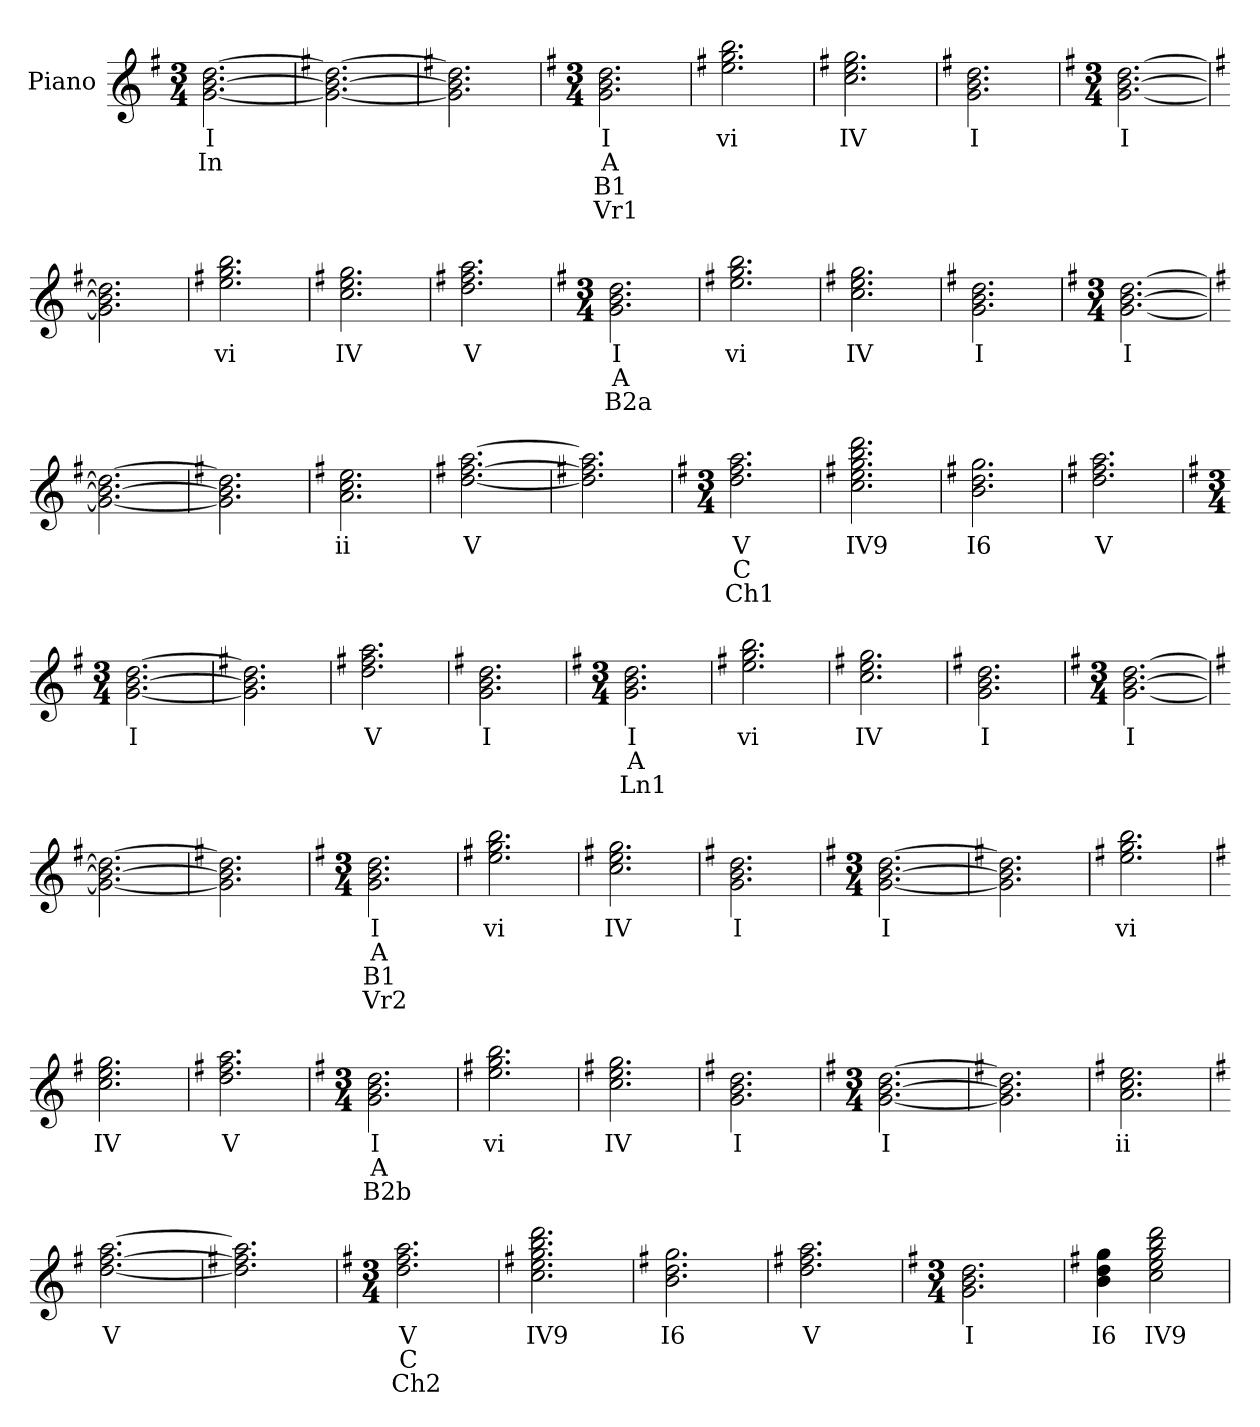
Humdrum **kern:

**kern	**text	**text	**text	**text
*part1	*part1	*part1	*part1	*part1
*staff1	*staff1	*staff1	*staff1	*staff1
*I"Piano	*	*	*	*
*I'Pno	*	*	*	*
*k[f#]	*	*	*	*
*G:	*	*	*	*
*M3/4	*	*	*	*
=	=	=	=	=
[2.g [2.b [2.dd	I	In	.	.
=	=	=	=	=
*k[f#]	*	*	*	*
*G:	*	*	*	*
2.g_ 2.b_ 2.dd_	.	.	.	.
=	=	=	=	=
*k[f#]	*	*	*	*
*G:	*	*	*	*
2.g] 2.b] 2.dd]	.	.	.	.
=	=	=	=	=
*k[f#]	*	*	*	*
*G:	*	*	*	*
*M3/4	*	*	*	*
2.g 2.b 2.dd	I	A	B1	Vr1
=	=	=	=	=
*k[f#]	*	*	*	*
*G:	*	*	*	*
2.ee 2.gg 2.bb	vi	.	.	.
=	=	=	=	=
*k[f#]	*	*	*	*
*G:	*	*	*	*
2.cc 2.ee 2.gg	IV	.	.	.
=	=	=	=	=
*k[f#]	*	*	*	*
*G:	*	*	*	*
2.g 2.b 2.dd	I	.	.	.
=	=	=	=	=
*k[f#]	*	*	*	*
*G:	*	*	*	*
*M3/4	*	*	*	*
[2.g [2.b [2.dd	I	.	.	.
=	=	=	=	=
*k[f#]	*	*	*	*
*G:	*	*	*	*
2.g] 2.b] 2.dd]	.	.	.	.
=	=	=	=	=
*k[f#]	*	*	*	*
*G:	*	*	*	*
2.ee 2.gg 2.bb	vi	.	.	.
=	=	=	=	=
*k[f#]	*	*	*	*
*G:	*	*	*	*
2.cc 2.ee 2.gg	IV	.	.	.
=	=	=	=	=
*k[f#]	*	*	*	*
*G:	*	*	*	*
2.dd 2.ff# 2.aa	V	.	.	.
=	=	=	=	=
*k[f#]	*	*	*	*
*G:	*	*	*	*
*M3/4	*	*	*	*
2.g 2.b 2.dd	I	A	B2a	.
=	=	=	=	=
*k[f#]	*	*	*	*
*G:	*	*	*	*
2.ee 2.gg 2.bb	vi	.	.	.
=	=	=	=	=
*k[f#]	*	*	*	*
*G:	*	*	*	*
2.cc 2.ee 2.gg	IV	.	.	.
=	=	=	=	=
*k[f#]	*	*	*	*
*G:	*	*	*	*
2.g 2.b 2.dd	I	.	.	.
=	=	=	=	=
*k[f#]	*	*	*	*
*G:	*	*	*	*
*M3/4	*	*	*	*
[2.g [2.b [2.dd	I	.	.	.
=	=	=	=	=
*k[f#]	*	*	*	*
*G:	*	*	*	*
2.g_ 2.b_ 2.dd_	.	.	.	.
=	=	=	=	=
*k[f#]	*	*	*	*
*G:	*	*	*	*
2.g] 2.b] 2.dd]	.	.	.	.
=	=	=	=	=
*k[f#]	*	*	*	*
*G:	*	*	*	*
2.a 2.cc 2.ee	ii	.	.	.
=	=	=	=	=
*k[f#]	*	*	*	*
*G:	*	*	*	*
[2.dd [2.ff# [2.aa	V	.	.	.
=	=	=	=	=
*k[f#]	*	*	*	*
*G:	*	*	*	*
2.dd] 2.ff#] 2.aa]	.	.	.	.
=	=	=	=	=
*k[f#]	*	*	*	*
*G:	*	*	*	*
*M3/4	*	*	*	*
2.dd 2.ff# 2.aa	V	C	Ch1	.
=	=	=	=	=
*k[f#]	*	*	*	*
*G:	*	*	*	*
2.cc 2.ee 2.gg 2.bb 2.ddd	IV9	.	.	.
=	=	=	=	=
*k[f#]	*	*	*	*
*G:	*	*	*	*
2.b 2.dd 2.gg	I6	.	.	.
=	=	=	=	=
*k[f#]	*	*	*	*
*G:	*	*	*	*
2.dd 2.ff# 2.aa	V	.	.	.
=	=	=	=	=
*k[f#]	*	*	*	*
*G:	*	*	*	*
*M3/4	*	*	*	*
[2.g [2.b [2.dd	I	.	.	.
=	=	=	=	=
*k[f#]	*	*	*	*
*G:	*	*	*	*
2.g] 2.b] 2.dd]	.	.	.	.
=	=	=	=	=
*k[f#]	*	*	*	*
*G:	*	*	*	*
2.dd 2.ff# 2.aa	V	.	.	.
=	=	=	=	=
*k[f#]	*	*	*	*
*G:	*	*	*	*
2.g 2.b 2.dd	I	.	.	.
=	=	=	=	=
*k[f#]	*	*	*	*
*G:	*	*	*	*
*M3/4	*	*	*	*
2.g 2.b 2.dd	I	A	Ln1	.
=	=	=	=	=
*k[f#]	*	*	*	*
*G:	*	*	*	*
2.ee 2.gg 2.bb	vi	.	.	.
=	=	=	=	=
*k[f#]	*	*	*	*
*G:	*	*	*	*
2.cc 2.ee 2.gg	IV	.	.	.
=	=	=	=	=
*k[f#]	*	*	*	*
*G:	*	*	*	*
2.g 2.b 2.dd	I	.	.	.
=	=	=	=	=
*k[f#]	*	*	*	*
*G:	*	*	*	*
*M3/4	*	*	*	*
[2.g [2.b [2.dd	I	.	.	.
=	=	=	=	=
*k[f#]	*	*	*	*
*G:	*	*	*	*
2.g_ 2.b_ 2.dd_	.	.	.	.
=	=	=	=	=
*k[f#]	*	*	*	*
*G:	*	*	*	*
2.g] 2.b] 2.dd]	.	.	.	.
=	=	=	=	=
*k[f#]	*	*	*	*
*G:	*	*	*	*
*M3/4	*	*	*	*
2.g 2.b 2.dd	I	A	B1	Vr2
=	=	=	=	=
*k[f#]	*	*	*	*
*G:	*	*	*	*
2.ee 2.gg 2.bb	vi	.	.	.
=	=	=	=	=
*k[f#]	*	*	*	*
*G:	*	*	*	*
2.cc 2.ee 2.gg	IV	.	.	.
=	=	=	=	=
*k[f#]	*	*	*	*
*G:	*	*	*	*
2.g 2.b 2.dd	I	.	.	.
=	=	=	=	=
*k[f#]	*	*	*	*
*G:	*	*	*	*
*M3/4	*	*	*	*
[2.g [2.b [2.dd	I	.	.	.
=	=	=	=	=
*k[f#]	*	*	*	*
*G:	*	*	*	*
2.g] 2.b] 2.dd]	.	.	.	.
=	=	=	=	=
*k[f#]	*	*	*	*
*G:	*	*	*	*
2.ee 2.gg 2.bb	vi	.	.	.
=	=	=	=	=
*k[f#]	*	*	*	*
*G:	*	*	*	*
2.cc 2.ee 2.gg	IV	.	.	.
=	=	=	=	=
*k[f#]	*	*	*	*
*G:	*	*	*	*
2.dd 2.ff# 2.aa	V	.	.	.
=	=	=	=	=
*k[f#]	*	*	*	*
*G:	*	*	*	*
*M3/4	*	*	*	*
2.g 2.b 2.dd	I	A	B2b	.
=	=	=	=	=
*k[f#]	*	*	*	*
*G:	*	*	*	*
2.ee 2.gg 2.bb	vi	.	.	.
=	=	=	=	=
*k[f#]	*	*	*	*
*G:	*	*	*	*
2.cc 2.ee 2.gg	IV	.	.	.
=	=	=	=	=
*k[f#]	*	*	*	*
*G:	*	*	*	*
2.g 2.b 2.dd	I	.	.	.
=	=	=	=	=
*k[f#]	*	*	*	*
*G:	*	*	*	*
*M3/4	*	*	*	*
[2.g [2.b [2.dd	I	.	.	.
=	=	=	=	=
*k[f#]	*	*	*	*
*G:	*	*	*	*
2.g] 2.b] 2.dd]	.	.	.	.
=	=	=	=	=
*k[f#]	*	*	*	*
*G:	*	*	*	*
2.a 2.cc 2.ee	ii	.	.	.
=	=	=	=	=
*k[f#]	*	*	*	*
*G:	*	*	*	*
[2.dd [2.ff# [2.aa	V	.	.	.
=	=	=	=	=
*k[f#]	*	*	*	*
*G:	*	*	*	*
2.dd] 2.ff#] 2.aa]	.	.	.	.
=	=	=	=	=
*k[f#]	*	*	*	*
*G:	*	*	*	*
*M3/4	*	*	*	*
2.dd 2.ff# 2.aa	V	C	Ch2	.
=	=	=	=	=
*k[f#]	*	*	*	*
*G:	*	*	*	*
2.cc 2.ee 2.gg 2.bb 2.ddd	IV9	.	.	.
=	=	=	=	=
*k[f#]	*	*	*	*
*G:	*	*	*	*
2.b 2.dd 2.gg	I6	.	.	.
=	=	=	=	=
*k[f#]	*	*	*	*
*G:	*	*	*	*
2.dd 2.ff# 2.aa	V	.	.	.
=	=	=	=	=
*k[f#]	*	*	*	*
*G:	*	*	*	*
*M3/4	*	*	*	*
2.g 2.b 2.dd	I	.	.	.
=	=	=	=	=
*k[f#]	*	*	*	*
*G:	*	*	*	*
4b 4dd 4gg	I6	.	.	.
2cc 2ee 2gg 2bb 2ddd	IV9	.	.	.
=	=	=	=	=
*-	*-	*-	*-	*-
